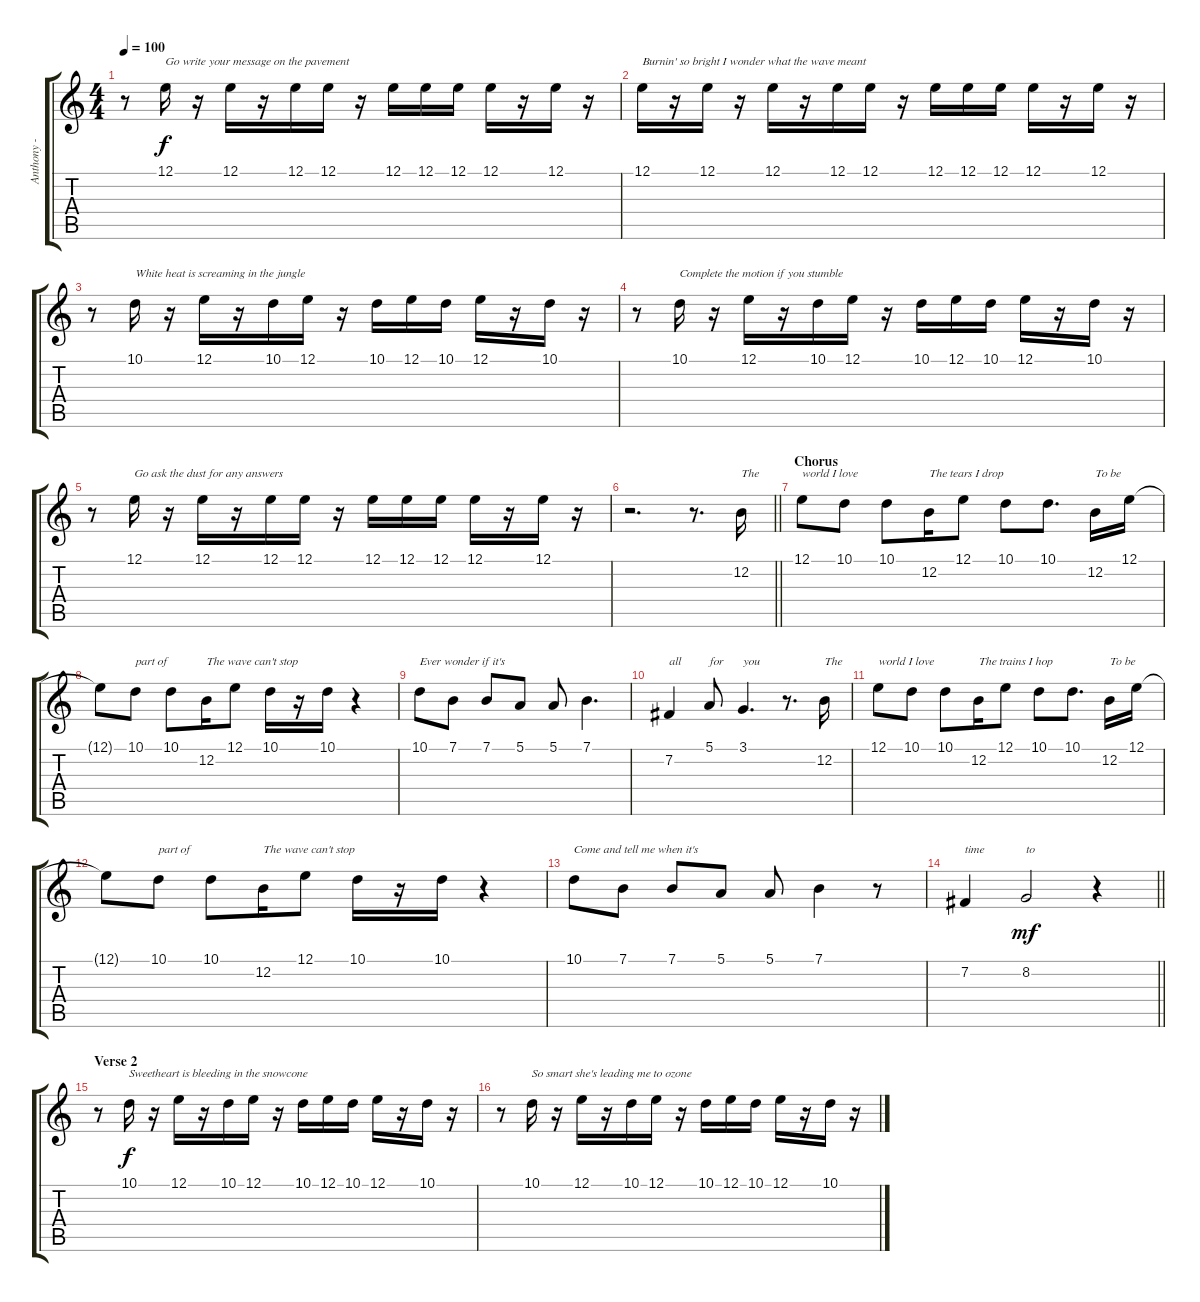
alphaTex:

\track ("Anthony - Vocals" "Anthony - ") {instrument trumpet}
\staff {score tabs}
\tuning (E4 B3 G3 D3 A2 E2) {hide}
\ts (4 4)
\tempo 100
\clef g2
\ks c
r.8{dy f} 12.1.16{txt "Go write your message on the pavement "} r.16 12.1.16 r.16 12.1.16 12.1.16 r.16 12.1.16 12.1.16 12.1.16 12.1.16 r.16 12.1.16 r.16 |
12.1.16{txt "Burnin' so bright I wonder what the wave meant "} r.16 12.1.16 r.16 12.1.16 r.16 12.1.16 12.1.16 r.16 12.1.16 12.1.16 12.1.16 12.1.16 r.16 12.1.16 r.16 |
r.8 10.1.16{txt "White heat is screaming in the jungle "} r.16 12.1.16 r.16 10.1.16 12.1.16 r.16 10.1.16 12.1.16 10.1.16 12.1.16 r.16 10.1.16 r.16 |
r.8 10.1.16{txt "Complete the motion if you stumble "} r.16 12.1.16 r.16 10.1.16 12.1.16 r.16 10.1.16 12.1.16 10.1.16 12.1.16 r.16 10.1.16 r.16 |
r.8 12.1.16{txt "Go ask the dust for any answers "} r.16 12.1.16 r.16 12.1.16 12.1.16 r.16 12.1.16 12.1.16 12.1.16 12.1.16 r.16 12.1.16 r.16 |
\barLineRight lightlight
r.2{d} r.8{d} 12.2.16{txt "The"} |
\section ("" "Chorus")
12.1.8{txt "world I love"} 10.1.8 10.1.8 12.2.16{txt "The tears I drop"} 12.1.8 10.1.8 10.1.8{d} 12.2.16{txt "To be"} 12.1.16 |
12.1{t}.8 10.1.8{txt "part of"} 10.1.8 12.2.16{txt "The wave can't stop"} 12.1.8 10.1.16 r.16 10.1.16 r.4 |
10.1.8{txt "Ever wonder if it's"} 7.1.8 7.1.8 5.1.8 5.1.8 7.1.4{d} |
7.2.4{txt "all"} 5.1.8{txt "for"} 3.1.4{d txt "you"} r.8{d} 12.2.16{txt "The"} |
12.1.8{txt "world I love"} 10.1.8 10.1.8 12.2.16{txt "The trains I hop"} 12.1.8 10.1.8 10.1.8{d} 12.2.16{txt "To be"} 12.1.16 |
12.1{t}.8 10.1.8{txt "part of"} 10.1.8 12.2.16{txt "The wave can't stop"} 12.1.8 10.1.16 r.16 10.1.16 r.4 |
10.1.8{txt "Come and tell me when it's"} 7.1.8 7.1.8 5.1.8 5.1.8 7.1.4 r.8 |
\barLineRight lightlight
7.2.4{txt "time"} 8.2.2{txt "to" dy mf} r.4 |
\section ("" "Verse 2")
r.8 10.1.16{txt "Sweetheart is bleeding in the snowcone " dy f} r.16 12.1.16 r.16 10.1.16 12.1.16 r.16 10.1.16 12.1.16 10.1.16 12.1.16 r.16 10.1.16 r.16 |
r.8 10.1.16{txt "So smart she's leading me to ozone "} r.16 12.1.16 r.16 10.1.16 12.1.16 r.16 10.1.16 12.1.16 10.1.16 12.1.16 r.16 10.1.16 r.16
